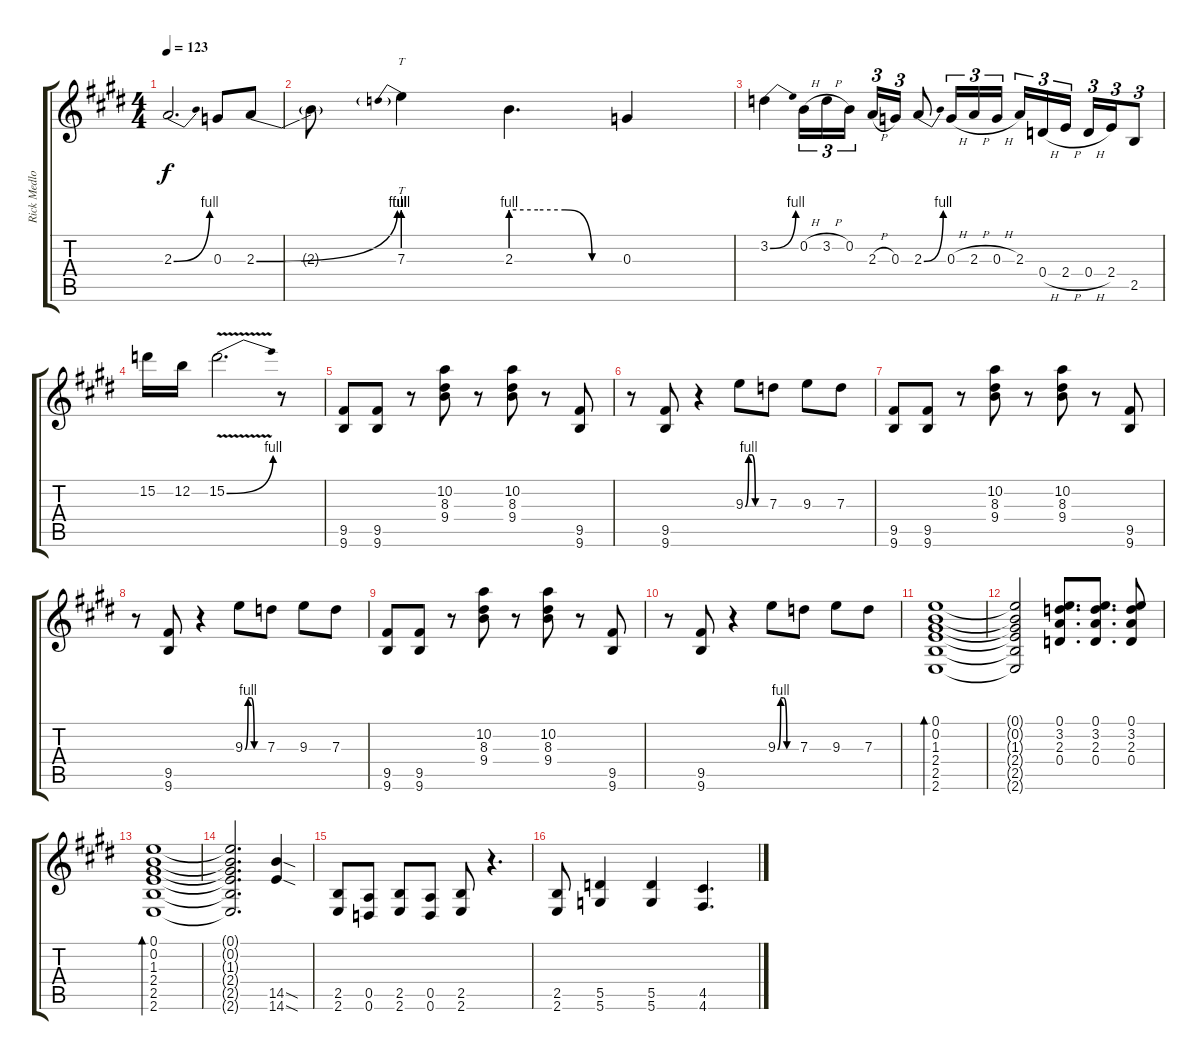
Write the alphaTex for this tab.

\track ("Rick Medlocke Guitar" "Rick Medlo") {instrument overdrivenguitar}
\staff {score tabs}
\tuning (E4 B3 G3 D3 A2 D2) {hide}
\ts (4 4)
\tempo 123
\clef g2
\ks e
2.3{be (bend 0 0 60 4)}.2{d dy f} 0.3.8 2.3{be (bend 0 0 60 4)}.8 |
2.3{t}.8 7.3{be (prebend 0 4 60 4)}.4{tt} 2.3{be (custom 0 4 15 4 30 4 45 0 60 0)}.4{d} 0.3.4 |
3.2{be (bend 0 0 60 4)}.4 0.2{h}.16{tu (3 2)} 3.2{h}.16{tu (3 2)} 0.2.16{tu (3 2) beam splitsecondary} 2.3{h}.16{tu (3 2)} 0.3.16{tu (3 2)} 2.3{be (bend 0 0 60 4)}.8 0.3{h}.16{tu (3 2)} 2.3{h}.16{tu (3 2)} 0.3{h}.16{tu (3 2) beam splitsecondary} 2.3.16{tu (3 2)} 0.4{h}.16{tu (3 2)} 2.4{h}.16{tu (3 2) beam splitsecondary} 0.4{h}.16{tu (3 2)} 2.4.16{tu (3 2)} 2.5.8{tu (3 2)} |
15.2.16 12.2.16 15.2{be (bend 0 0 60 4) v}.2{d} r.8 |
(9.5 9.6).8{volume 11 balance 16} (9.5 9.6).8 r.8 (10.2 8.3 9.4).8 r.8 (10.2 8.3 9.4).8 r.8 (9.5 9.6).8 |
r.8 (9.5 9.6).8 r.4 9.3{be (custom 0 0 10 4 20 4 30 0 60 0)}.8 7.3.8 9.3.8 7.3.8 |
(9.5 9.6).8 (9.5 9.6).8 r.8 (10.2 8.3 9.4).8 r.8 (10.2 8.3 9.4).8 r.8 (9.5 9.6).8 |
r.8 (9.5 9.6).8 r.4 9.3{be (custom 0 0 10 4 20 4 30 0 60 0)}.8 7.3.8 9.3.8 7.3.8 |
(9.5 9.6).8 (9.5 9.6).8 r.8 (10.2 8.3 9.4).8 r.8 (10.2 8.3 9.4).8 r.8 (9.5 9.6).8 |
r.8 (9.5 9.6).8 r.4 9.3{be (custom 0 0 10 4 20 4 30 0 60 0)}.8 7.3.8 9.3.8 7.3.8 |
(0.1 0.2 1.3 2.4 2.5 2.6).1{bd 240} |
(0.1{t} 0.2{t} 1.3{t} 2.4{t} 2.5{t} 2.6{t}).2 (0.1 3.2 2.3 0.4).8{d} (0.1 3.2 2.3 0.4).8{d} (0.1 3.2 2.3 0.4).8 |
(0.1 0.2 1.3 2.4 2.5 2.6).1{bd 240} |
(0.1{t} 0.2{t} 1.3{t} 2.4{t} 2.5{t} 2.6{t}).2{d} (14.5{sod} 14.6{sod}).4 |
(2.5 2.6).8 (0.5 0.6).8 (2.5 2.6).8 (0.5 0.6).8 (2.5 2.6).8 r.4{d} |
(2.5 2.6).8 (5.5 5.6).4 (5.5 5.6).4 (4.5 4.6).4{d}
